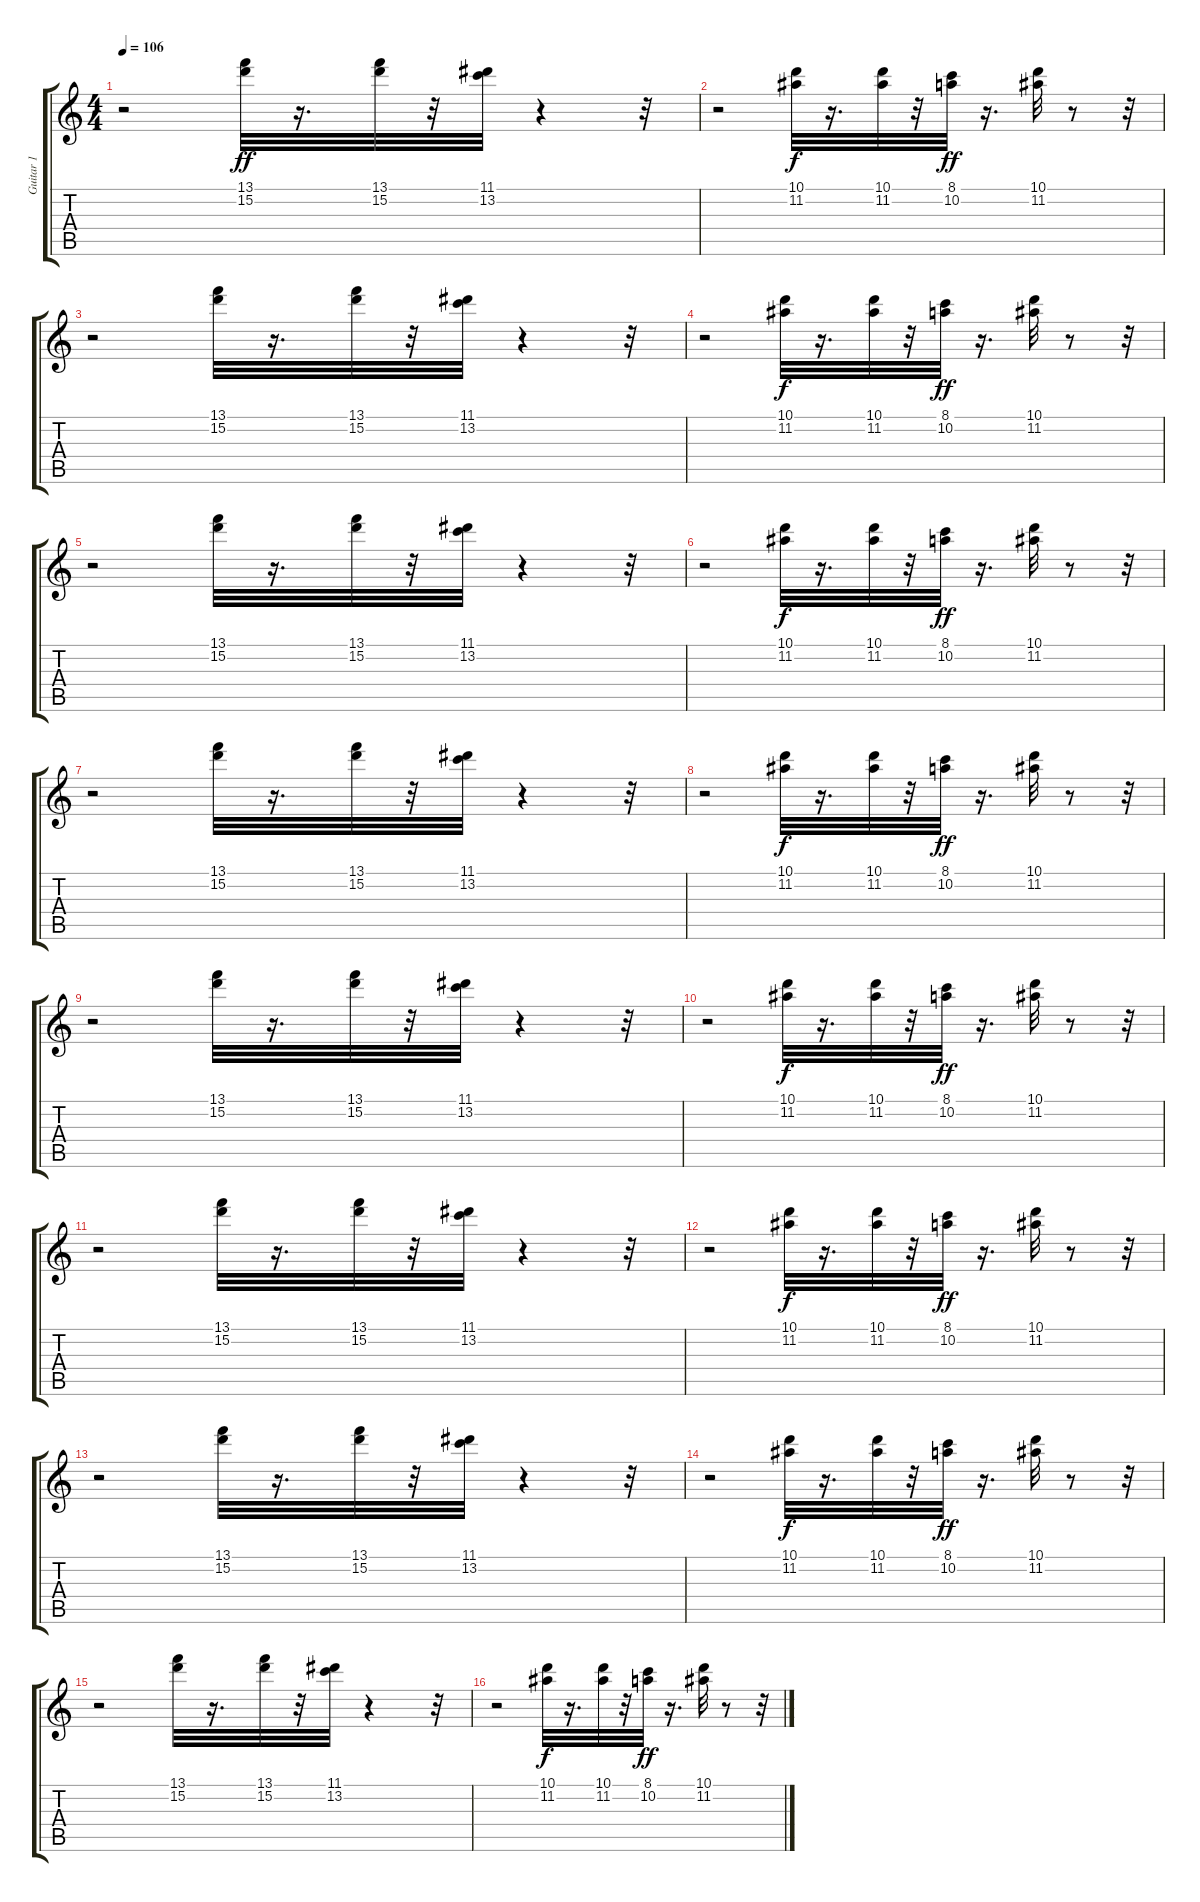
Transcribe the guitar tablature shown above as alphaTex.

\track ("Guitar 1" "Guitar 1") {instrument electricguitarclean}
\staff {score tabs}
\tuning (E4 B3 G3 D3 A2 E2) {hide}
\ts (4 4)
\tempo 106
\clef g2
\ks c
r.2{dy ff} (13.1 15.2).32 r.16{d} (13.1 15.2).32 r.32 (11.1 13.2).32 r.4 r.32 |
r.2 (10.1 11.2).32{dy f} r.16{d} (10.1 11.2).32 r.32 (8.1 10.2).32{dy ff} r.16{d} (10.1 11.2).32 r.8 r.32 |
r.2 (13.1 15.2).32 r.16{d} (13.1 15.2).32 r.32 (11.1 13.2).32 r.4 r.32 |
r.2 (10.1 11.2).32{dy f} r.16{d} (10.1 11.2).32 r.32 (8.1 10.2).32{dy ff} r.16{d} (10.1 11.2).32 r.8 r.32 |
r.2 (13.1 15.2).32 r.16{d} (13.1 15.2).32 r.32 (11.1 13.2).32 r.4 r.32 |
r.2 (10.1 11.2).32{dy f} r.16{d} (10.1 11.2).32 r.32 (8.1 10.2).32{dy ff} r.16{d} (10.1 11.2).32 r.8 r.32 |
r.2 (13.1 15.2).32 r.16{d} (13.1 15.2).32 r.32 (11.1 13.2).32 r.4 r.32 |
r.2 (10.1 11.2).32{dy f} r.16{d} (10.1 11.2).32 r.32 (8.1 10.2).32{dy ff} r.16{d} (10.1 11.2).32 r.8 r.32 |
r.2 (13.1 15.2).32 r.16{d} (13.1 15.2).32 r.32 (11.1 13.2).32 r.4 r.32 |
r.2 (10.1 11.2).32{dy f} r.16{d} (10.1 11.2).32 r.32 (8.1 10.2).32{dy ff} r.16{d} (10.1 11.2).32 r.8 r.32 |
r.2 (13.1 15.2).32 r.16{d} (13.1 15.2).32 r.32 (11.1 13.2).32 r.4 r.32 |
r.2 (10.1 11.2).32{dy f} r.16{d} (10.1 11.2).32 r.32 (8.1 10.2).32{dy ff} r.16{d} (10.1 11.2).32 r.8 r.32 |
r.2 (13.1 15.2).32 r.16{d} (13.1 15.2).32 r.32 (11.1 13.2).32 r.4 r.32 |
r.2 (10.1 11.2).32{dy f} r.16{d} (10.1 11.2).32 r.32 (8.1 10.2).32{dy ff} r.16{d} (10.1 11.2).32 r.8 r.32 |
r.2 (13.1 15.2).32 r.16{d} (13.1 15.2).32 r.32 (11.1 13.2).32 r.4 r.32 |
r.2 (10.1 11.2).32{dy f} r.16{d} (10.1 11.2).32 r.32 (8.1 10.2).32{dy ff} r.16{d} (10.1 11.2).32 r.8 r.32
